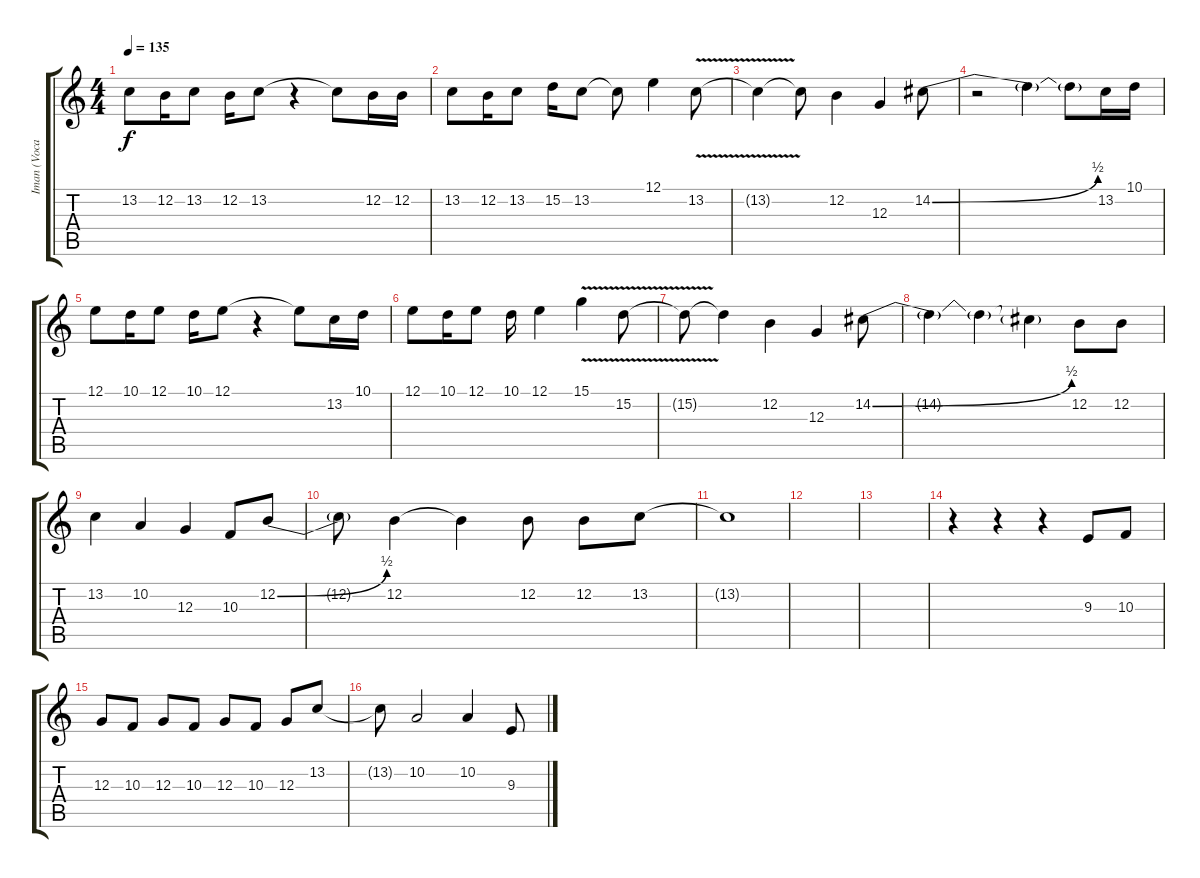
\track ("Iman (Vocal)" "Iman (Voca") {instrument flute}
\staff {score tabs}
\tuning (E4 B3 G3 D3 A2 E2) {hide}
\ts (4 4)
\tempo 135
\clef g2
\ks c
13.2.8{dy f} 12.2.16 13.2.8 12.2.16 13.2.8 r.4 13.2{t}.8 12.2.16 12.2.16 |
13.2.8 12.2.16 13.2.8 15.2.16 13.2.8 13.2{t}.8 12.1.4 13.2{v}.8 |
13.2{t}.4 13.2{t}.8 12.2.4 12.3.4 14.2{be (bend 0 0 60 2)}.8 |
r.2 14.2{t}.4 14.2{t}.8 13.2.16 10.1.16 |
12.1.8 10.1.16 12.1.8 10.1.16 12.1.8 r.4 12.1{t}.8 13.2.16 10.1.16 |
12.1.8 10.1.16 12.1.8 10.1.16 12.1.4 15.1{v}.4 15.2{v}.8 |
15.2{t}.8 15.2{t}.4 12.2.4 12.3.4 14.2{be (bend 0 0 60 2)}.8 |
14.2{t}.4 14.2{t}.4 14.2{t}.4 12.2.8 12.2.8 |
13.2.4 10.2.4 12.3.4 10.3.8 12.2{be (bend 0 0 60 2)}.8 |
12.2{t}.8 12.2.4 12.2{t}.4 12.2.8 12.2.8 13.2.8 |
13.2{t}.1 |
|
|
r.4 r.4 r.4 9.3.8 10.3.8 |
12.3.8 10.3.8 12.3.8 10.3.8 12.3.8 10.3.8 12.3.8 13.2.8 |
13.2{t}.8 10.2.2 10.2.4 9.3.8
